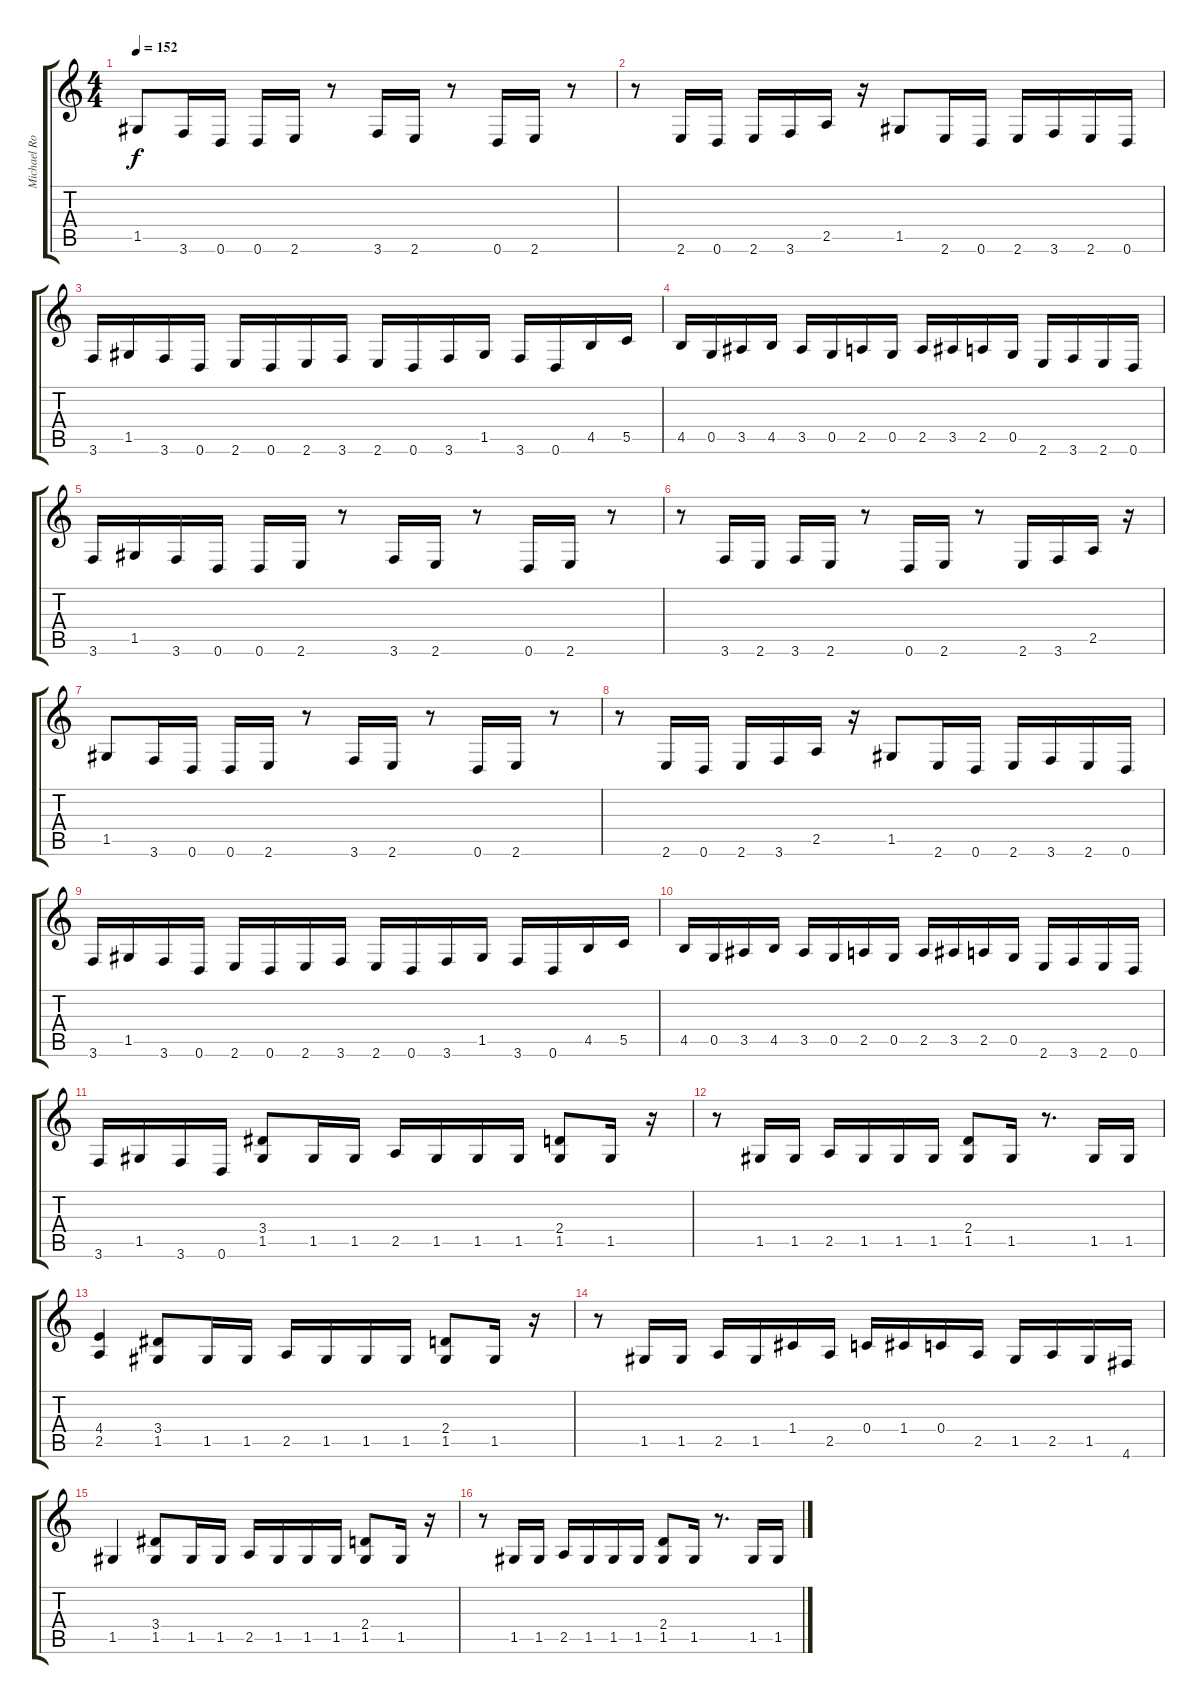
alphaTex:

\track ("Michael Romeo" "Michael Ro") {instrument distortionguitar}
\staff {score tabs}
\tuning (D4 A3 F3 C3 G2 D2) {hide}
\ts (4 4)
\tempo 152
\clef g2
\ks c
1.5.8{dy f} 3.6.16 0.6.16 0.6.16 2.6.16 r.8 3.6.16 2.6.16 r.8 0.6.16 2.6.16 r.8 |
r.8 2.6.16 0.6.16 2.6.16 3.6.16 2.5.16 r.16 1.5.8 2.6.16 0.6.16 2.6.16 3.6.16 2.6.16 0.6.16 |
3.6.16 1.5.16 3.6.16 0.6.16 2.6.16 0.6.16 2.6.16 3.6.16 2.6.16 0.6.16 3.6.16 1.5.16 3.6.16 0.6.16 4.5.16 5.5.16 |
4.5.16 0.5.16 3.5.16 4.5.16 3.5.16 0.5.16 2.5.16 0.5.16 2.5.16 3.5.16 2.5.16 0.5.16 2.6.16 3.6.16 2.6.16 0.6.16 |
3.6.16 1.5.16 3.6.16 0.6.16 0.6.16 2.6.16 r.8 3.6.16 2.6.16 r.8 0.6.16 2.6.16 r.8 |
r.8 3.6.16 2.6.16 3.6.16 2.6.16 r.8 0.6.16 2.6.16 r.8 2.6.16 3.6.16 2.5.16 r.16 |
1.5.8 3.6.16 0.6.16 0.6.16 2.6.16 r.8 3.6.16 2.6.16 r.8 0.6.16 2.6.16 r.8 |
r.8 2.6.16 0.6.16 2.6.16 3.6.16 2.5.16 r.16 1.5.8 2.6.16 0.6.16 2.6.16 3.6.16 2.6.16 0.6.16 |
3.6.16 1.5.16 3.6.16 0.6.16 2.6.16 0.6.16 2.6.16 3.6.16 2.6.16 0.6.16 3.6.16 1.5.16 3.6.16 0.6.16 4.5.16 5.5.16 |
4.5.16 0.5.16 3.5.16 4.5.16 3.5.16 0.5.16 2.5.16 0.5.16 2.5.16 3.5.16 2.5.16 0.5.16 2.6.16 3.6.16 2.6.16 0.6.16 |
3.6.16 1.5.16 3.6.16 0.6.16 (3.4 1.5).8 1.5.16 1.5.16 2.5.16 1.5.16 1.5.16 1.5.16 (2.4 1.5).8 1.5.16 r.16 |
r.8 1.5.16 1.5.16 2.5.16 1.5.16 1.5.16 1.5.16 (2.4 1.5).8 1.5.16 r.8{d} 1.5.16 1.5.16 |
(4.4 2.5).4 (3.4 1.5).8 1.5.16 1.5.16 2.5.16 1.5.16 1.5.16 1.5.16 (2.4 1.5).8 1.5.16 r.16 |
r.8 1.5.16 1.5.16 2.5.16 1.5.16 1.4.16 2.5.16 0.4.16 1.4.16 0.4.16 2.5.16 1.5.16 2.5.16 1.5.16 4.6.16 |
1.5.4 (3.4 1.5).8 1.5.16 1.5.16 2.5.16 1.5.16 1.5.16 1.5.16 (2.4 1.5).8 1.5.16 r.16 |
r.8 1.5.16 1.5.16 2.5.16 1.5.16 1.5.16 1.5.16 (2.4 1.5).8 1.5.16 r.8{d} 1.5.16 1.5.16
